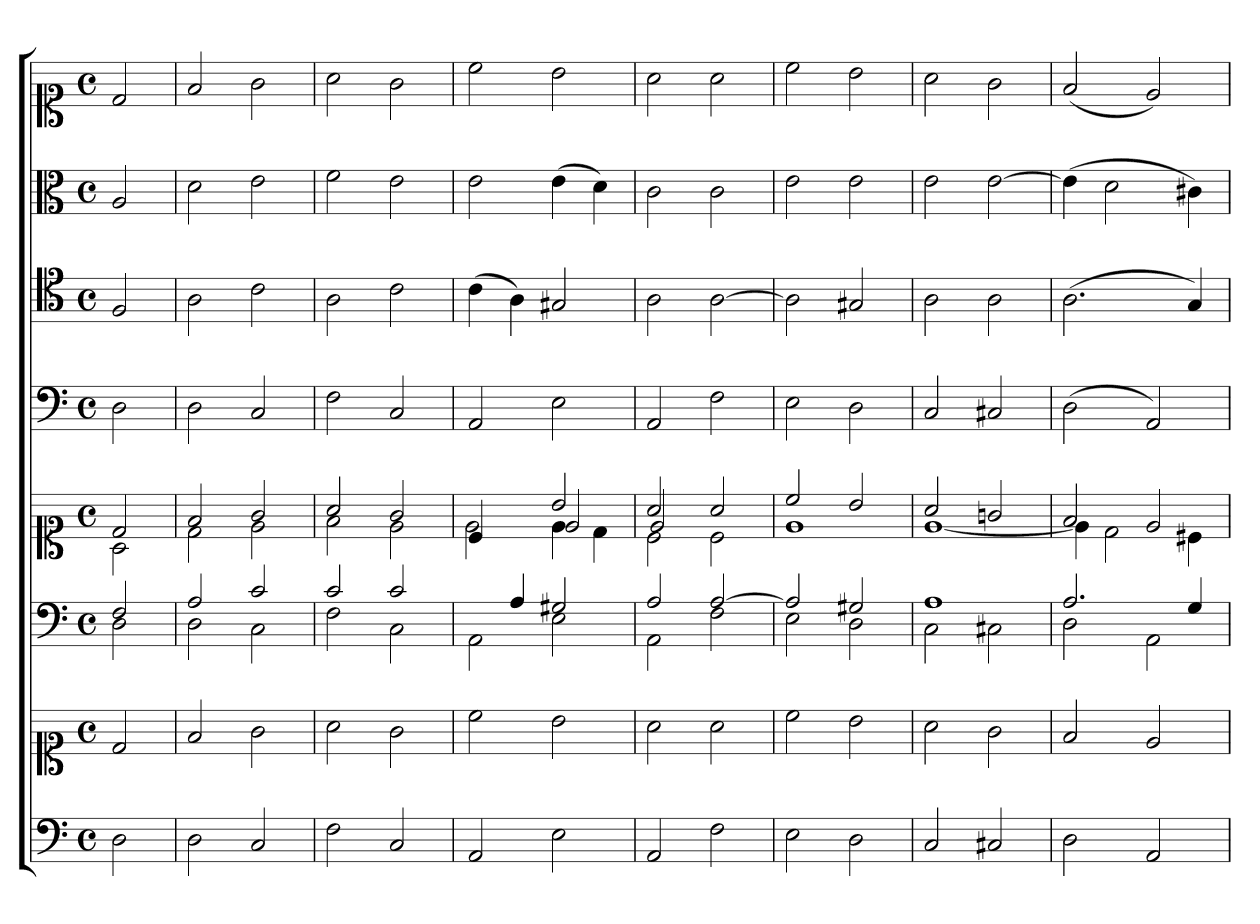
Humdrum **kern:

**kern	**kern	**kern	**kern	**kern	**kern	**kern	**kern
*part6	*part6	*part5	*part5	*part4	*part3	*part2	*part1
*staff8	*staff7	*staff6	*staff5	*staff4	*staff3	*staff2	*staff1
*clefF4	*clefC1	*clefF4	*clefC1	*clefF4	*clefC4	*clefC3	*clefC1
*k[]	*k[]	*k[]	*k[]	*k[]	*k[]	*k[]	*k[]
*M4/4	*M4/4	*M4/4	*M4/4	*M4/4	*M4/4	*M4/4	*M4/4
*met(c)	*met(c)	*met(c)	*met(c)	*met(c)	*met(c)	*met(c)	*met(c)
*MM180	*MM180	*MM180	*MM180	*MM180	*MM180	*MM180	*MM180
=1	=1	=1	=1	=1	=1	=1	=1
*	*	*^	*^	*	*	*	*
2D	2d	2F	2D	2d	2A	2D	2F	2A	2d
=2	=2	=2	=2	=2	=2	=2	=2	=2	=2
2D	2f	2A	2D	2f	2d	2D	2A	2d	2f
2C	2g	2c	2C	2g	2e	2C	2c	2e	2g
=3	=3	=3	=3	=3	=3	=3	=3	=3	=3
2F	2a	2c	2F	2a	2f	2F	2A	2f	2a
2C	2g	2c	2C	2g	2e	2C	2c	2e	2g
=4	=4	=4	=4	=4	=4	=4	=4	=4	=4
*	*	*	*	*	*^	*	*	*	*
2AA	2cc	4ryy	2AA	4c	2e	2ryy	2AA	(4c	2e	2cc
.	.	4A	.	4ryy	.	.	.	4A)	.	.
2E	2b	2G#X	2E	2b	4e	2e/	2E	2G#X	(4e	2b
.	.	.	.	.	4d	.	.	.	4d)	.
=5	=5	=5	=5	=5	=5	=5	=5	=5	=5	=5
2AA	2a	2A	2AA	2a	2c	2e/	2AA	2A	2c	2a
2F	2a	[2A	2F	2a	2c	2ryy	2F	[2A	2c	2a
*	*	*	*	*	*v	*v	*	*	*	*
=6	=6	=6	=6	=6	=6	=6	=6	=6	=6
2E	2cc	2A]	2E	2cc	1e	2E	2A]	2e	2cc
2D	2b	2G#X	2D	2b	.	2D	2G#X	2e	2b
=7	=7	=7	=7	=7	=7	=7	=7	=7	=7
2C	2a	1A	2C	2a	[1e	2C	2A	2e	2a
2C#X	2g	.	2C#X	2gn	.	2C#X	2A	[2e	2g
=8	=8	=8	=8	=8	=8	=8	=8	=8	=8
2D	2f	2.A	2D	2f	4e]	(2D	(2.A	(4e]	(2f
.	.	.	.	.	2d	.	.	2d	.
2AA	2e	.	2AA	2e	.	2AA)	.	.	2e)
.	.	4G	.	.	4c#X	.	4G)	4c#X)	.
*	*	*v	*v	*	*	*	*	*	*
*	*	*	*v	*v	*	*	*	*
=	=	=	=	=	=	=	=
*-	*-	*-	*-	*-	*-	*-	*-
